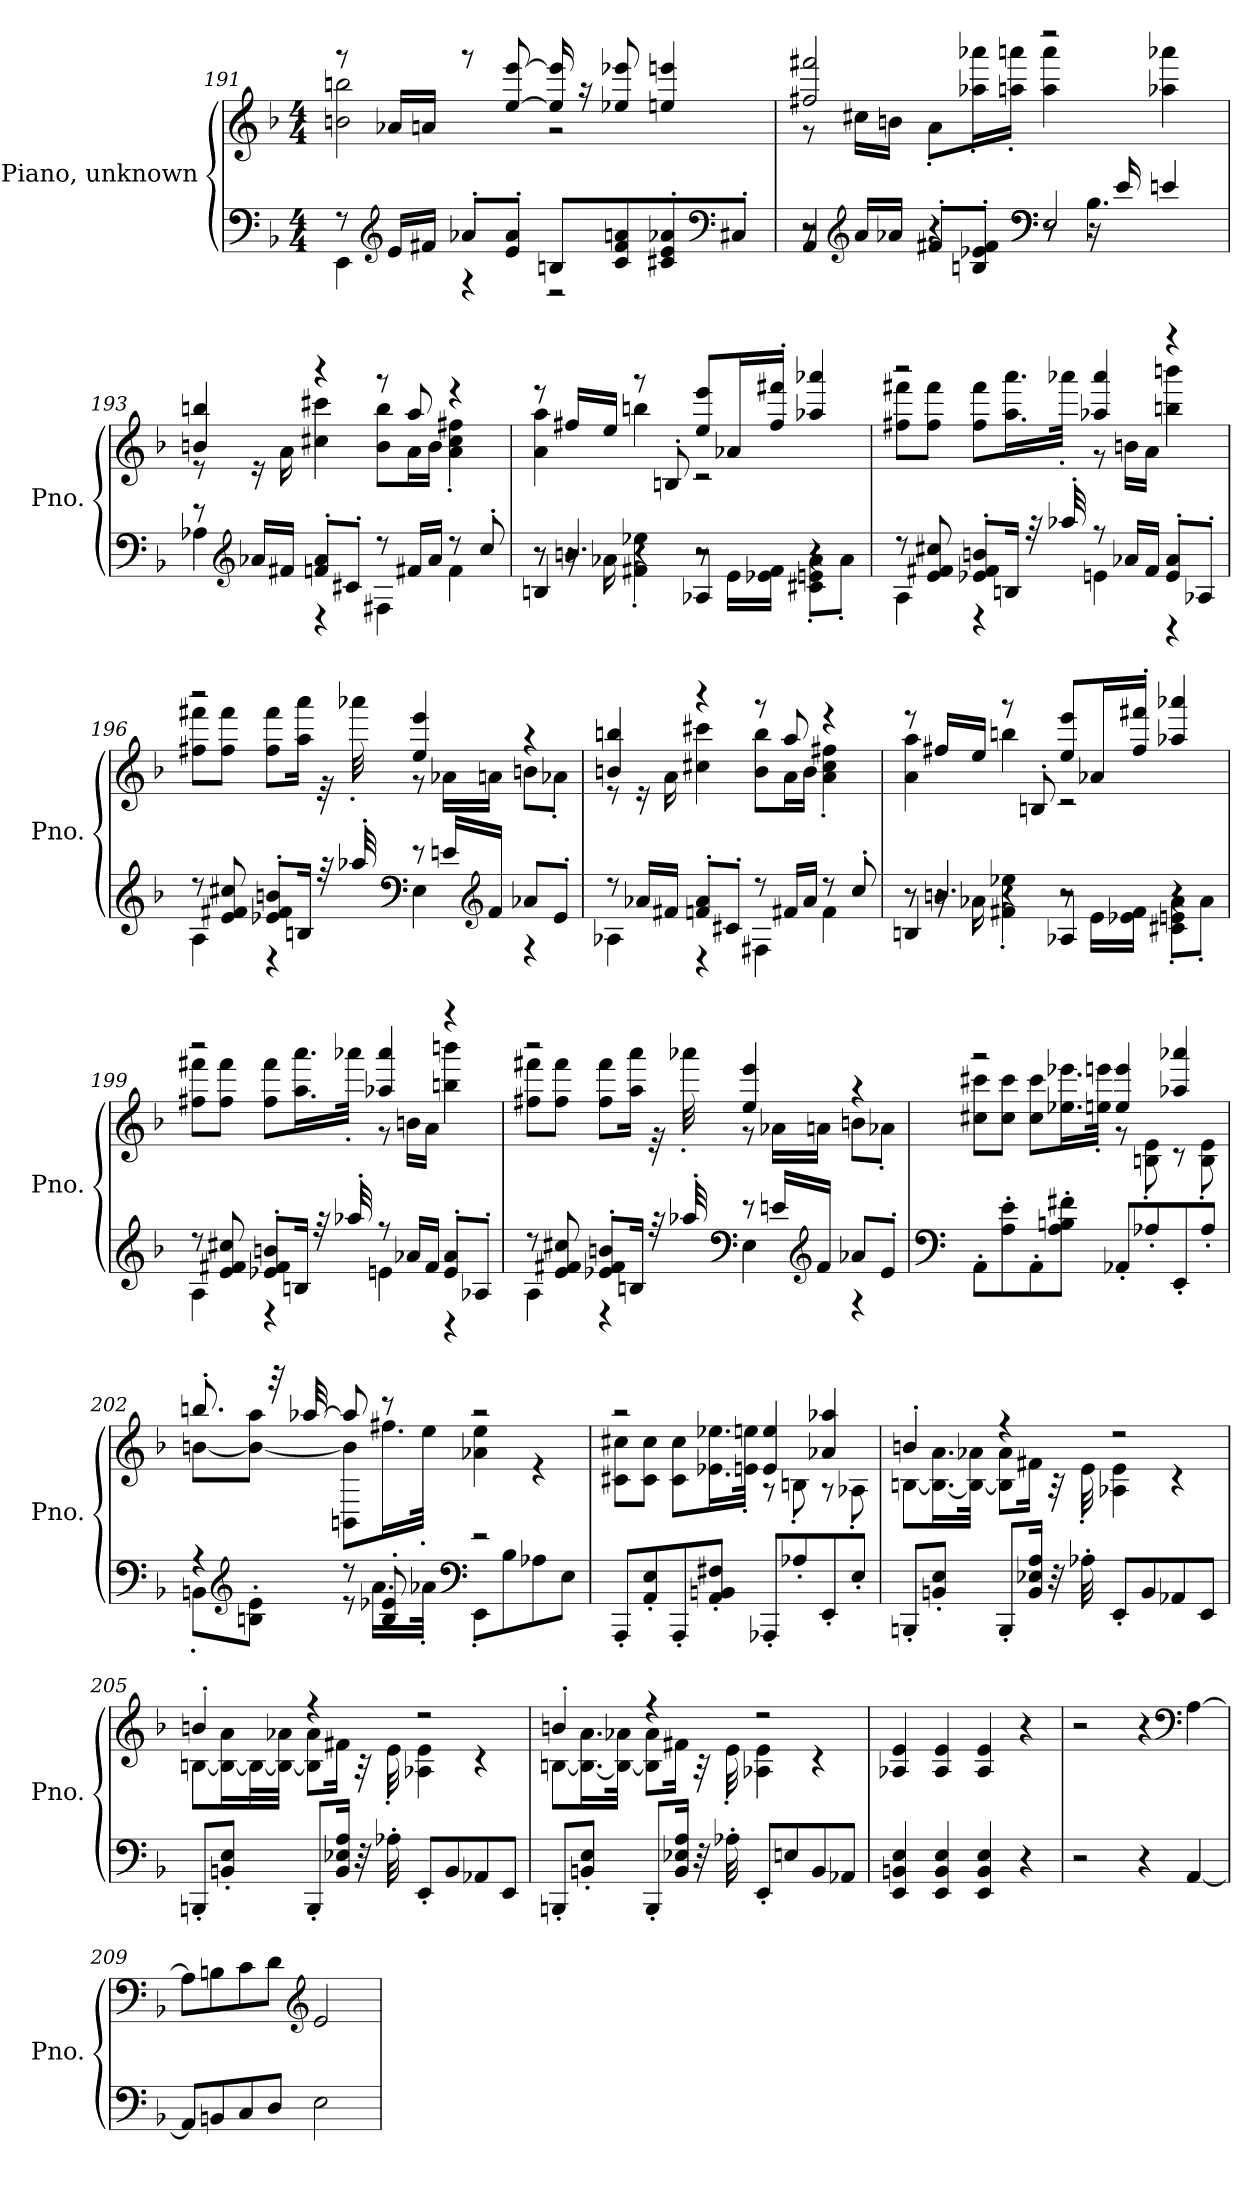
**kern	**kern
*part1	*part1
*staff2	*staff1
*I"Piano, unknown	*
*I'Pno.	*
*clefF4	*clefG2
*k[b-]	*k[b-]
*M4/4	*M4/4
=191	=191
*^	*^
8r	4EE\	8r	2bn\ 2bbn\
*clefG2	*	*	*
16e/LL	.	16a-X/LL	.
16f#X/JJ	.	16an/JJ	.
8a-X'/L	4r	8r	.
8e/' 8a-/'J	.	[8ee/ [8eee/	.
8Bn/L	2r	16ee/] 16eee/]	2r
.	.	16r	.
8c/ 8f#/ 8an/	.	8ee-X/ 8eee-X/	.
8c#X/' 8e/' 8a-X/'	.	4een/ 4eeen/	.
*clefF4	*	*	*
8C#X'/J	.	.	.
!!LO:LB:g=z	!!
=192	=192	=192	=192
*	*^	*	*
8r	2r	4AA/	2ff#X/ 2fff#X/	8r
*clefG2	*	*	*	*
16a/LL	.	.	.	16cc#X\LL
16a-X/JJ	.	.	.	16bn\JJ
8f#X'/L	.	4r	.	8a'\L
8Bn/' 8e-X/' 8f#/'J	.	.	.	16aa-X\' 16aaa-X\'L
.	.	.	.	16aan\' 16aaan\'JJ
*clefF4	*	*	*	*
8r	8r	2E/	2r	4aa\ 4aaa\
16r	4.B\	.	.	.
16e-/	.	.	.	.
4en/	.	.	.	4aa-X\ 4aaa-X\
*	*v	*v	*	*
=193	=193	=193	=193
8r	4A-X\	4bn/ 4bbn/	8r
*clefG2	*	*	*
16a-X/LL	.	.	16r
16f#X/JJ	.	.	16a\
8fn/' 8a-/'L	4r	4r	4cc#X\ 4ccc#X\
8c#X'/J	.	.	.
8r	4F#X\	8r	8b\ 8bb\L
16f#X/LL	.	8aa/	16a\L
16a-/JJ	.	.	16b\JJ
8r	4f#\	4r	4a\' 4cc#\' 4ff#X\'
8cc'/	.	.	.
!!LO:PB:g=z	!!
=194	=194	=194	=194
*	*^	*	*
8r	8r	4Bn/	8r	4a\ 4aa\
4.bn/	16r	.	16ff#X/LL	.
.	16a-X\	.	16ee/JJ	.
.	4f#X\' 4ee-X\'	4r	8r	4bbn\
.	.	.	8Bn'/	.
2r	8r	4A-X/	8ee/ 8eee/L	2r
.	16e\LL	.	16a-X/L	.
.	16e-X\ 16f#\JJ	.	16ff#/' 16fff#X/'JJ	.
.	8c#X\' 8en\' 8a-\'L	4r	4aa-X/ 4aaa-X/	.
.	8a-'\J	.	.	.
*	*v	*v	*	*
=195	=195	=195	=195
8r	4A\	2r	8ff#X\ 8fff#X\L
8e/ 8f#X/ 8cc#X/	.	.	8ff#\ 8fff#\J
8e-X/' 8f#/' 8bn/'L	4r	.	8ff#\ 8fff#\L
16Bn/Jk	.	.	16.aa\ 16.aaa\L
32r	.	.	.
32aa-X'/	.	.	32aaa-X'\JJk
8r	4en\	4aa-X/ 4aaa-/	8r
16a-X/LL	.	.	16bn\LL
16f#/JJ	.	.	16a\JJ
8e/' 8a-/'L	4r	4r	4bbn\ 4bbbn\
8A-X'/J	.	.	.
!!LO:LB:g=z	!!
=196	=196	=196	=196
8r	4A\	2r	8ff#X\ 8fff#X\L
8e/ 8f#X/ 8cc#X/	.	.	8ff#\ 8fff#\J
8e-X/' 8f#/' 8bn/'L	4r	.	8ff#\ 8fff#\L
16Bn/Jk	.	.	16aa\ 16aaa\Jk
32r	.	.	32r
32aa-X'/	.	.	32aaa-X'\
*clefF4	*	*	*
8r	4E\	4ee/ 4eee/	8r
16en/LL	.	.	16a-X\LL
*clefG2	*	*	*
16f#/JJ	.	.	16an\JJ
8a-X/L	4r	4r	8bn\L
8e'/J	.	.	8a-X'\J
=197	=197	=197	=197
8r	4A-X\	4bn/ 4bbn/	8r
16a-X/LL	.	.	16r
16f#X/JJ	.	.	16a\
8fn/' 8a-/'L	4r	4r	4cc#X\ 4ccc#X\
8c#X'/J	.	.	.
8r	4F#X\	8r	8b\ 8bb\L
16f#X/LL	.	8aa/	16a\L
16a-/JJ	.	.	16b\JJ
8r	4f#\	4r	4a\' 4cc#\' 4ff#X\'
8cc'/	.	.	.
!!LO:LB:g=z	!!
=198	=198	=198	=198
*	*^	*	*
8r	8r	4Bn/	8r	4a\ 4aa\
4.bn/	16r	.	16ff#X/LL	.
.	16a-X\	.	16ee/JJ	.
.	4f#X\' 4ee-X\'	4r	8r	4bbn\
.	.	.	8Bn'/	.
2r	8r	4A-X/	8ee/ 8eee/L	2r
.	16e\LL	.	16a-X/L	.
.	16e-X\ 16f#\JJ	.	16ff#/' 16fff#X/'JJ	.
.	8c#X\' 8en\' 8a-\'L	4r	4aa-X/ 4aaa-X/	.
.	8a-'\J	.	.	.
*	*v	*v	*	*
=199	=199	=199	=199
8r	4A\	2r	8ff#X\ 8fff#X\L
8e/ 8f#X/ 8cc#X/	.	.	8ff#\ 8fff#\J
8e-X/' 8f#/' 8bn/'L	4r	.	8ff#\ 8fff#\L
16Bn/Jk	.	.	16.aa\ 16.aaa\L
32r	.	.	.
32aa-X'/	.	.	32aaa-X'\JJk
8r	4en\	4aa-X/ 4aaa-/	8r
16a-X/LL	.	.	16bn\LL
16f#/JJ	.	.	16a\JJ
8e/' 8a-/'L	4r	4r	4bbn\ 4bbbn\
8A-X'/J	.	.	.
!!LO:LB:g=z	!!
=200	=200	=200	=200
8r	4A\	2r	8ff#X\ 8fff#X\L
8e/ 8f#X/ 8cc#X/	.	.	8ff#\ 8fff#\J
8e-X/' 8f#/' 8bn/'L	4r	.	8ff#\ 8fff#\L
16Bn/Jk	.	.	16aa\ 16aaa\Jk
32r	.	.	32r
32aa-X'/	.	.	32aaa-X'\
*clefF4	*	*	*
8r	4E\	4ee/ 4eee/	8r
16en/LL	.	.	16a-X\LL
*clefG2	*	*	*
16f#/JJ	.	.	16an\JJ
8a-X/L	4r	4r	8bn\L
8e'/J	.	.	8a-X'\J
*v	*v	*	*
=201	=201	=201
*clefF4	*	*
8AA'\L	2r	8cc#X\ 8ccc#X\L
8A\' 8e\'	.	8cc#\ 8ccc#\J
8AA'\	.	8cc#\ 8ccc#\L
8A\' 8Bn\' 8f#X\'J	.	16.ee-X\ 16.eee-X\L
.	.	32een\' 32eeen\'JJk
8AA-X'/L	4ee/ 4eee/	8r
8A-X'/	.	8Bn\' 8e\'
8EE'/	4aa-X/ 4aaa-X/	8r
8A-'/J	.	8B\' 8e\'
!!LO:LB:g=z	!!
=202	=202	=202
*^	*	*
4r	8BBn'\L	8.bbn'/	[8bn\L
*clefG2	*	*	*
.	8Bn\' 8e\'J	.	8b\_ 8aa\J
.	.	32r	.
.	.	[32aa-X/	.
8r	8r	8aa-/]	8BBn\ 8b\]L
8B/' 8e-X/'	16.a\LL	8r	16.ff#X\L
.	32a-X'\JJk	.	32ee'\JJk
*clefF4	*	*	*
2r	8EE'\L	2r	4a-X\ 4ee\
.	8B\	.	.
.	8A-X\	.	4r
.	8E\J	.	.
*v	*v	*	*
=203	=203	=203
8AAA'/L	2r	8c#X\ 8cc#X\L
8AA/' 8E/'	.	8c#\ 8cc#\J
8AAA'/	.	8c#\ 8cc#\L
8AA/' 8BBn/' 8F#X/'J	.	16.e-X\ 16.ee-X\L
.	.	32en\' 32een\'JJk
8AAA-X'/L	4e/ 4ee/	8r
8A-X'/	.	8Bn'\
8EE'/	4a-X/ 4aa-X/	8r
8E'/J	.	8A-X'\
!!LO:LB:g=z	!!
=204	=204	=204
8BBBn'/L	4bn'/	[8Bn\L
8BBn/' 8E/'J	.	16.B\_ 16.a\L
.	.	32B\_ 32a-X\JJk
8BBB'/L	4r	8B\] 8a-\L
16BB/ 16E-X/ 16A/Jk	.	16f#X\Jk
32r	.	32r
32A-X'\	.	32e'\
8EE'/L	2r	4A-X\ 4e\
8BB/	.	.
8AA-X/	.	4r
8EE/J	.	.
=205	=205	=205
8BBBn'/L	4bn'/	[8Bn\L
8BBn/' 8E/'J	.	16B\_ 16a\L
.	.	32B\L_
.	.	32B\_ 32a-X\JJJ
8BBB'/L	4r	8B\] 8a-\L
16BB/ 16E-X/ 16A/Jk	.	16f#X\Jk
32r	.	32r
32A-X'\	.	32e'\
8EE'/L	2r	4A-X\ 4e\
8BB/	.	.
8AA-X/	.	4r
8EE/J	.	.
!!LO:PB:g=z	!!
=206	=206	=206
8BBBn'/L	4bn'/	[8Bn\L
8BBn/' 8E/'J	.	16.B\_ 16.a\L
.	.	32B\_ 32a-X\JJk
8BBB'/L	4r	8B\] 8a-\L
16BB/ 16E-X/ 16A/Jk	.	16f#X\Jk
32r	.	32r
32A-X'\	.	32e'\
8EE'/L	2r	4A-X\ 4e\
8En/	.	.
8BB/	.	4r
8AA-X/J	.	.
*	*v	*v
=207	=207
4EE/ 4BBn/ 4E/	4A-X/ 4e/
4EE/ 4BB/ 4E/	4A-/ 4e/
4EE/ 4BB/ 4E/	4A-/ 4e/
4r	4r
=208	=208
2r	2r
4r	4r
*	*clefF4
[4AA/	[4A\
=209	=209
8AA/L]	8A\L]
8BBn/	8Bn\
8C/	8c\
8D/J	8d\J
*	*clefG2
2E\	2e/
=	=
*-	*-
